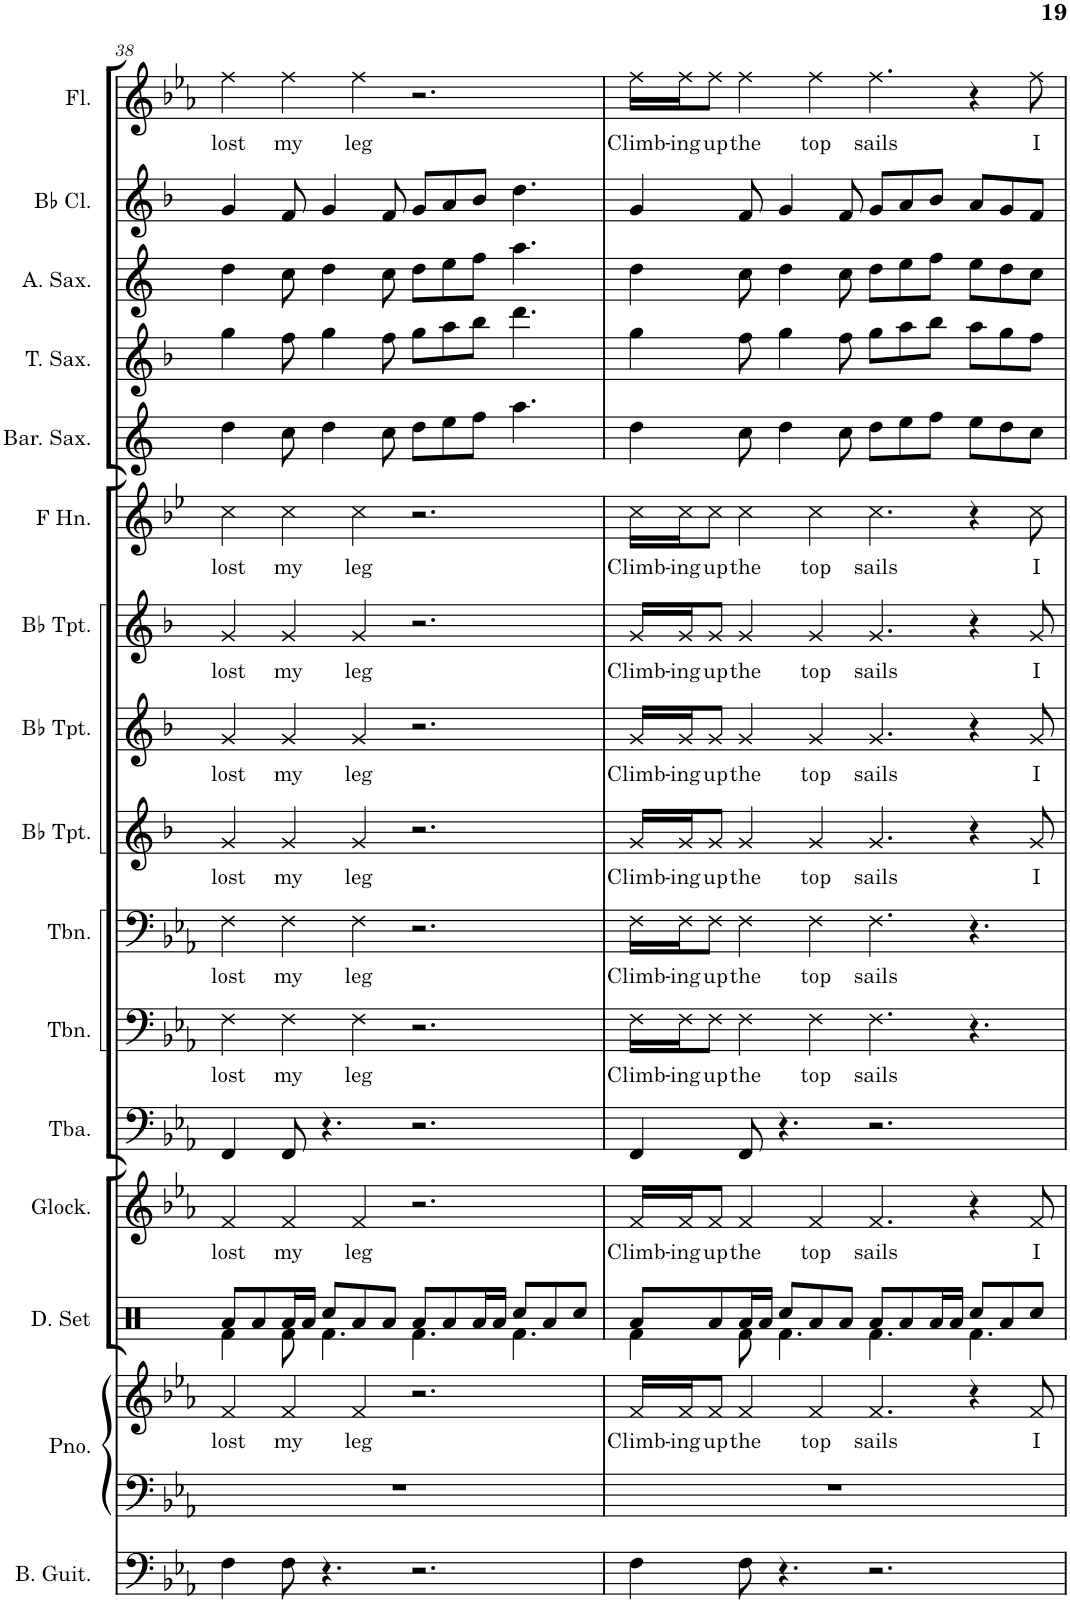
**kern	**kern	**kern	**text	**kern	**kern	**text	**kern	**kern	**text	**kern	**text	**kern	**text	**kern	**text	**kern	**text	**kern	**text	**kern	**kern	**kern	**kern	**kern	**text
*part16	*part15	*part15	*part15	*part14	*part13	*part13	*part12	*part11	*part11	*part10	*part10	*part9	*part9	*part8	*part8	*part7	*part7	*part6	*part6	*part5	*part4	*part3	*part2	*part1	*part1
*staff17	*staff16	*staff15	*staff15	*staff14	*staff13	*staff13	*staff12	*staff11	*staff11	*staff10	*staff10	*staff9	*staff9	*staff8	*staff8	*staff7	*staff7	*staff6	*staff6	*staff5	*staff4	*staff3	*staff2	*staff1	*staff1
*I"Bass Guitar	*I"Piano	*	*	*I"Drumset	*I"Glockenspiel	*	*I"Tuba	*I"Trombone	*	*I"Trombone	*	*I"Bb Trumpet	*	*I"Bb Trumpet	*	*I"Bb Trumpet	*	*I"Horn in F	*	*I"Baritone Saxophone	*I"Tenor Saxophone	*I"Alto Saxophone	*I"Bb Clarinet	*I"Flute	*
*I'B. Guit.	*I'Pno.	*	*	*I'D. Set	*I'Glock.	*	*I'Tba.	*I'Tbn.	*	*I'Tbn.	*	*I'Bb Tpt.	*	*I'Bb Tpt.	*	*I'Bb Tpt.	*	*	*	*I'Bar. Sax.	*I'T. Sax.	*I'A. Sax.	*I'Bb Cl.	*I'Fl.	*
!!LO:PB:g=z
*clefF4	*clefF4	*clefG2	*	*clefX	*clefG2	*	*clefF4	*clefF4	*	*clefF4	*	*clefG2	*	*clefG2	*	*clefG2	*	*clefG2	*	*clefG2	*clefG2	*clefG2	*clefG2	*clefG2	*
*Trd7c12	*	*	*	*	*Trd-14c-24	*	*	*	*	*	*	*Trd1c2	*	*Trd1c2	*	*Trd1c2	*	*Trd4c7	*	*Trd12c21	*Trd8c14	*Trd5c9	*Trd1c2	*	*
*k[b-e-a-]	*k[b-e-a-]	*k[b-e-a-]	*	*k[]	*k[b-e-a-]	*	*k[b-e-a-]	*k[b-e-a-]	*	*k[b-e-a-]	*	*k[b-]	*	*k[b-]	*	*k[b-]	*	*k[b-e-]	*	*k[]	*k[b-]	*k[]	*k[b-]	*k[b-e-a-]	*
*M12/8	*M12/8	*M12/8	*	*M12/8	*M12/8	*	*M12/8	*M12/8	*	*M12/8	*	*M12/8	*	*M12/8	*	*M12/8	*	*M12/8	*	*M12/8	*M12/8	*M12/8	*M12/8	*M12/8	*
=38	=38	=38	=38	=38	=38	=38	=38	=38	=38	=38	=38	=38	=38	=38	=38	=38	=38	=38	=38	=38	=38	=38	=38	=38	=38
!	!	!	!LO:LY:b	!	!	!LO:LY:b	!	!	!LO:LY:b	!	!LO:LY:b	!	!LO:LY:b	!	!LO:LY:b	!	!LO:LY:b	!	!LO:LY:b	!	!	!	!	!	!LO:LY:b
*	*	*	*	*^	*	*	*	*	*	*	*	*	*	*	*	*	*	*	*	*	*	*	*	*	*
4F\	1.r	4f/	lost	8Ra/L	4Rf\	4f/	lost	4FF/	4F\	lost	4F\	lost	4g/	lost	4g/	lost	4g/	lost	4cc\	lost	4dd\	4gg\	4dd\	4g/	4ff\	lost
.	.	.	.	8Ra/	.	.	.	.	.	.	.	.	.	.	.	.	.	.	.	.	.	.	.	.	.	.
!	!	!	!LO:LY:b	!	!	!	!LO:LY:b	!	!	!LO:LY:b	!	!LO:LY:b	!	!LO:LY:b	!	!LO:LY:b	!	!LO:LY:b	!	!LO:LY:b	!	!	!	!	!	!LO:LY:b
8F\	.	4f/	my	16Ra/L	8Rf\	4f/	my	8FF/	4F\	my	4F\	my	4g/	my	4g/	my	4g/	my	4cc\	my	8cc\	8ff\	8cc\	8f/	4ff\	my
.	.	.	.	16Ra/JJ	.	.	.	.	.	.	.	.	.	.	.	.	.	.	.	.	.	.	.	.	.	.
4.r	.	.	.	8Rcc/L	4.Rf\	.	.	4.r	.	.	.	.	.	.	.	.	.	.	.	.	4dd\	4gg\	4dd\	4g/	.	.
!	!	!	!LO:LY:b	!	!	!	!LO:LY:b	!	!	!LO:LY:b	!	!LO:LY:b	!	!LO:LY:b	!	!LO:LY:b	!	!LO:LY:b	!	!LO:LY:b	!	!	!	!	!	!LO:LY:b
.	.	4f/	leg	8Ra/	.	4f/	leg	.	4F\	leg	4F\	leg	4g/	leg	4g/	leg	4g/	leg	4cc\	leg	.	.	.	.	4ff\	leg
.	.	.	.	8Ra/J	.	.	.	.	.	.	.	.	.	.	.	.	.	.	.	.	8cc\	8ff\	8cc\	8f/	.	.
2.r	.	2.r	.	8Ra/L	4.Rf\	2.r	.	2.r	2.r	.	2.r	.	2.r	.	2.r	.	2.r	.	2.r	.	8dd\L	8gg\L	8dd\L	8g/L	2.r	.
.	.	.	.	8Ra/	.	.	.	.	.	.	.	.	.	.	.	.	.	.	.	.	8ee\	8aa\	8ee\	8a/	.	.
.	.	.	.	16Ra/L	.	.	.	.	.	.	.	.	.	.	.	.	.	.	.	.	8ff\J	8bb-\J	8ff\J	8b-/J	.	.
.	.	.	.	16Ra/JJ	.	.	.	.	.	.	.	.	.	.	.	.	.	.	.	.	.	.	.	.	.	.
.	.	.	.	8Rcc/L	4.Rf\	.	.	.	.	.	.	.	.	.	.	.	.	.	.	.	4.aa\	4.ddd\	4.aa\	4.dd\	.	.
.	.	.	.	8Ra/	.	.	.	.	.	.	.	.	.	.	.	.	.	.	.	.	.	.	.	.	.	.
.	.	.	.	8Rcc/J	.	.	.	.	.	.	.	.	.	.	.	.	.	.	.	.	.	.	.	.	.	.
=39	=39	=39	=39	=39	=39	=39	=39	=39	=39	=39	=39	=39	=39	=39	=39	=39	=39	=39	=39	=39	=39	=39	=39	=39	=39	=39
!	!	!	!LO:LY:b	!	!	!	!LO:LY:b	!	!	!LO:LY:b	!	!LO:LY:b	!	!LO:LY:b	!	!LO:LY:b	!	!LO:LY:b	!	!LO:LY:b	!	!	!	!	!	!LO:LY:b
4F\	1.r	16f/LL	Climb-	8Ra/L	4Rf\	16f/LL	Climb-	4FF/	16F\LL	Climb-	16F\LL	Climb-	16g/LL	Climb-	16g/LL	Climb-	16g/LL	Climb-	16cc\LL	Climb-	4dd\	4gg\	4dd\	4g/	16ff\LL	Climb-
!	!	!	!LO:LY:b	!	!	!	!LO:LY:b	!	!	!LO:LY:b	!	!LO:LY:b	!	!LO:LY:b	!	!LO:LY:b	!	!LO:LY:b	!	!LO:LY:b	!	!	!	!	!	!LO:LY:b
.	.	16f/J	-ing	.	.	16f/J	-ing	.	16F\J	-ing	16F\J	-ing	16g/J	-ing	16g/J	-ing	16g/J	-ing	16cc\J	-ing	.	.	.	.	16ff\J	-ing
!	!	!	!LO:LY:b	!	!	!	!LO:LY:b	!	!	!LO:LY:b	!	!LO:LY:b	!	!LO:LY:b	!	!LO:LY:b	!	!LO:LY:b	!	!LO:LY:b	!	!	!	!	!	!LO:LY:b
.	.	8f/J	up	8Ra/	.	8f/J	up	.	8F\J	up	8F\J	up	8g/J	up	8g/J	up	8g/J	up	8cc\J	up	.	.	.	.	8ff\J	up
!	!	!	!LO:LY:b	!	!	!	!LO:LY:b	!	!	!LO:LY:b	!	!LO:LY:b	!	!LO:LY:b	!	!LO:LY:b	!	!LO:LY:b	!	!LO:LY:b	!	!	!	!	!	!LO:LY:b
8F\	.	4f/	the	16Ra/L	8Rf\	4f/	the	8FF/	4F\	the	4F\	the	4g/	the	4g/	the	4g/	the	4cc\	the	8cc\	8ff\	8cc\	8f/	4ff\	the
.	.	.	.	16Ra/JJ	.	.	.	.	.	.	.	.	.	.	.	.	.	.	.	.	.	.	.	.	.	.
4.r	.	.	.	8Rcc/L	4.Rf\	.	.	4.r	.	.	.	.	.	.	.	.	.	.	.	.	4dd\	4gg\	4dd\	4g/	.	.
!	!	!	!LO:LY:b	!	!	!	!LO:LY:b	!	!	!LO:LY:b	!	!LO:LY:b	!	!LO:LY:b	!	!LO:LY:b	!	!LO:LY:b	!	!LO:LY:b	!	!	!	!	!	!LO:LY:b
.	.	4f/	top	8Ra/	.	4f/	top	.	4F\	top	4F\	top	4g/	top	4g/	top	4g/	top	4cc\	top	.	.	.	.	4ff\	top
.	.	.	.	8Ra/J	.	.	.	.	.	.	.	.	.	.	.	.	.	.	.	.	8cc\	8ff\	8cc\	8f/	.	.
!	!	!	!LO:LY:b	!	!	!	!LO:LY:b	!	!	!LO:LY:b	!	!LO:LY:b	!	!LO:LY:b	!	!LO:LY:b	!	!LO:LY:b	!	!LO:LY:b	!	!	!	!	!	!LO:LY:b
2.r	.	4.f/	sails	8Ra/L	4.Rf\	4.f/	sails	2.r	4.F\	sails	4.F\	sails	4.g/	sails	4.g/	sails	4.g/	sails	4.cc\	sails	8dd\L	8gg\L	8dd\L	8g/L	4.ff\	sails
.	.	.	.	8Ra/	.	.	.	.	.	.	.	.	.	.	.	.	.	.	.	.	8ee\	8aa\	8ee\	8a/	.	.
.	.	.	.	16Ra/L	.	.	.	.	.	.	.	.	.	.	.	.	.	.	.	.	8ff\J	8bb-\J	8ff\J	8b-/J	.	.
.	.	.	.	16Ra/JJ	.	.	.	.	.	.	.	.	.	.	.	.	.	.	.	.	.	.	.	.	.	.
.	.	4r	.	8Rcc/L	4.Rf\	4r	.	.	4.r	.	4.r	.	4r	.	4r	.	4r	.	4r	.	8ee\L	8aa\L	8ee\L	8a/L	4r	.
.	.	.	.	8Ra/	.	.	.	.	.	.	.	.	.	.	.	.	.	.	.	.	8dd\	8gg\	8dd\	8g/	.	.
!	!	!	!LO:LY:b	!	!	!	!LO:LY:b	!	!	!	!	!	!	!LO:LY:b	!	!LO:LY:b	!	!LO:LY:b	!	!LO:LY:b	!	!	!	!	!	!LO:LY:b
.	.	8f/	I	8Rcc/J	.	8f/	I	.	.	.	.	.	8g/	I	8g/	I	8g/	I	8cc\	I	8cc\J	8ff\J	8cc\J	8f/J	8ff\	I
*	*	*	*	*v	*v	*	*	*	*	*	*	*	*	*	*	*	*	*	*	*	*	*	*	*	*	*
=	=	=	=	=	=	=	=	=	=	=	=	=	=	=	=	=	=	=	=	=	=	=	=	=	=
*-	*-	*-	*-	*-	*-	*-	*-	*-	*-	*-	*-	*-	*-	*-	*-	*-	*-	*-	*-	*-	*-	*-	*-	*-	*-
